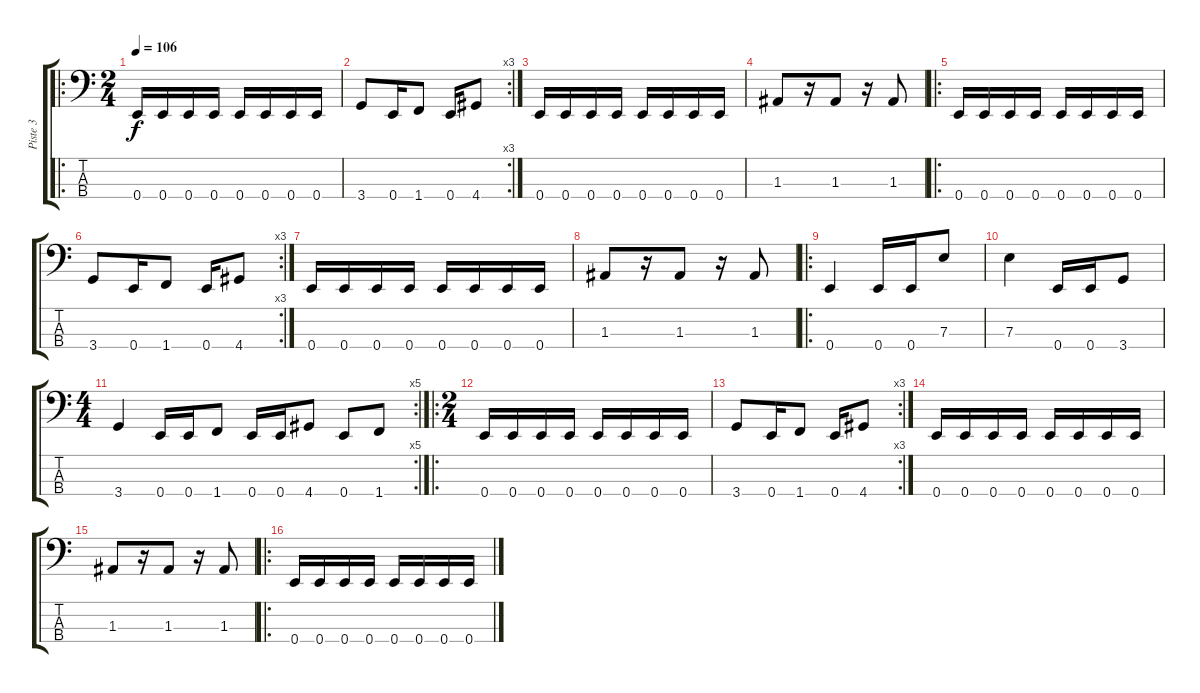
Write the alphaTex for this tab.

\track ("Piste 3" "Piste 3") {instrument electricbassfinger}
\staff {score tabs}
\tuning (G2 D2 A1 E1) {hide}
\ro
\ts (2 4)
\tempo 106
\clef f4
\ks c
0.4.16{dy f instrument electricbassfinger} 0.4.16 0.4.16 0.4.16 0.4.16 0.4.16 0.4.16 0.4.16 |
\rc 3
3.4.8 0.4.16 1.4.8 0.4.16 4.4.8 |
0.4.16 0.4.16 0.4.16 0.4.16 0.4.16 0.4.16 0.4.16 0.4.16 |
1.3.8 r.16 1.3.8 r.16 1.3.8 |
\ro
0.4.16 0.4.16 0.4.16 0.4.16 0.4.16 0.4.16 0.4.16 0.4.16 |
\rc 3
3.4.8 0.4.16 1.4.8 0.4.16 4.4.8 |
0.4.16 0.4.16 0.4.16 0.4.16 0.4.16 0.4.16 0.4.16 0.4.16 |
1.3.8 r.16 1.3.8 r.16 1.3.8 |
\ro
0.4.4 0.4.16 0.4.16 7.3.8 |
7.3.4 0.4.16 0.4.16 3.4.8 |
\rc 5
\ts (4 4)
3.4.4 0.4.16 0.4.16 1.4.8 0.4.16 0.4.16 4.4.8 0.4.8 1.4.8 |
\ro
\ts (2 4)
0.4.16 0.4.16 0.4.16 0.4.16 0.4.16 0.4.16 0.4.16 0.4.16 |
\rc 3
3.4.8 0.4.16 1.4.8 0.4.16 4.4.8 |
0.4.16 0.4.16 0.4.16 0.4.16 0.4.16 0.4.16 0.4.16 0.4.16 |
1.3.8 r.16 1.3.8 r.16 1.3.8 |
\ro
0.4.16 0.4.16 0.4.16 0.4.16 0.4.16 0.4.16 0.4.16 0.4.16
